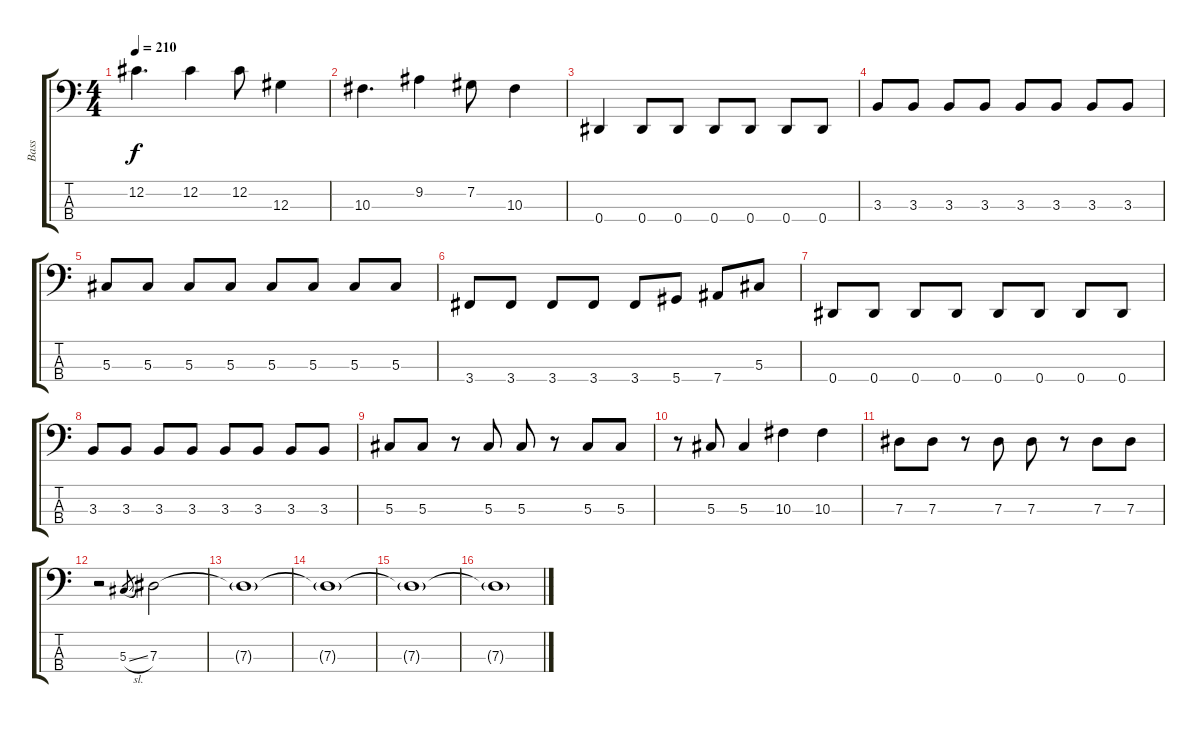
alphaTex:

\track ("Bass" "Bass") {instrument electricbassfinger}
\staff {score tabs}
\tuning (Gb2 Db2 Ab1 Eb1) {hide}
\ts (4 4)
\tempo 210
\clef f4
\ks c
12.2.4{d dy f} 12.2.4 12.2.8 12.3.4 |
10.3.4{d} 9.2.4 7.2.8 10.3.4 |
0.4.4 0.4.8 0.4.8 0.4.8 0.4.8 0.4.8 0.4.8 |
3.3.8 3.3.8 3.3.8 3.3.8 3.3.8 3.3.8 3.3.8 3.3.8 |
5.3.8 5.3.8 5.3.8 5.3.8 5.3.8 5.3.8 5.3.8 5.3.8 |
3.4.8 3.4.8 3.4.8 3.4.8 3.4.8 5.4.8 7.4.8 5.3.8 |
0.4.8 0.4.8 0.4.8 0.4.8 0.4.8 0.4.8 0.4.8 0.4.8 |
3.3.8 3.3.8 3.3.8 3.3.8 3.3.8 3.3.8 3.3.8 3.3.8 |
5.3.8 5.3.8 r.8 5.3.8 5.3.8 r.8 5.3.8 5.3.8 |
r.8 5.3.8 5.3.4 10.3.4 10.3.4 |
7.3.8 7.3.8 r.8 7.3.8 7.3.8 r.8 7.3.8 7.3.8 |
r.2 5.3{sl}.8{gr} 7.3.2 |
7.3{g t}.1 |
7.3{g t}.1 |
7.3{g t}.1 |
7.3{g t}.1
